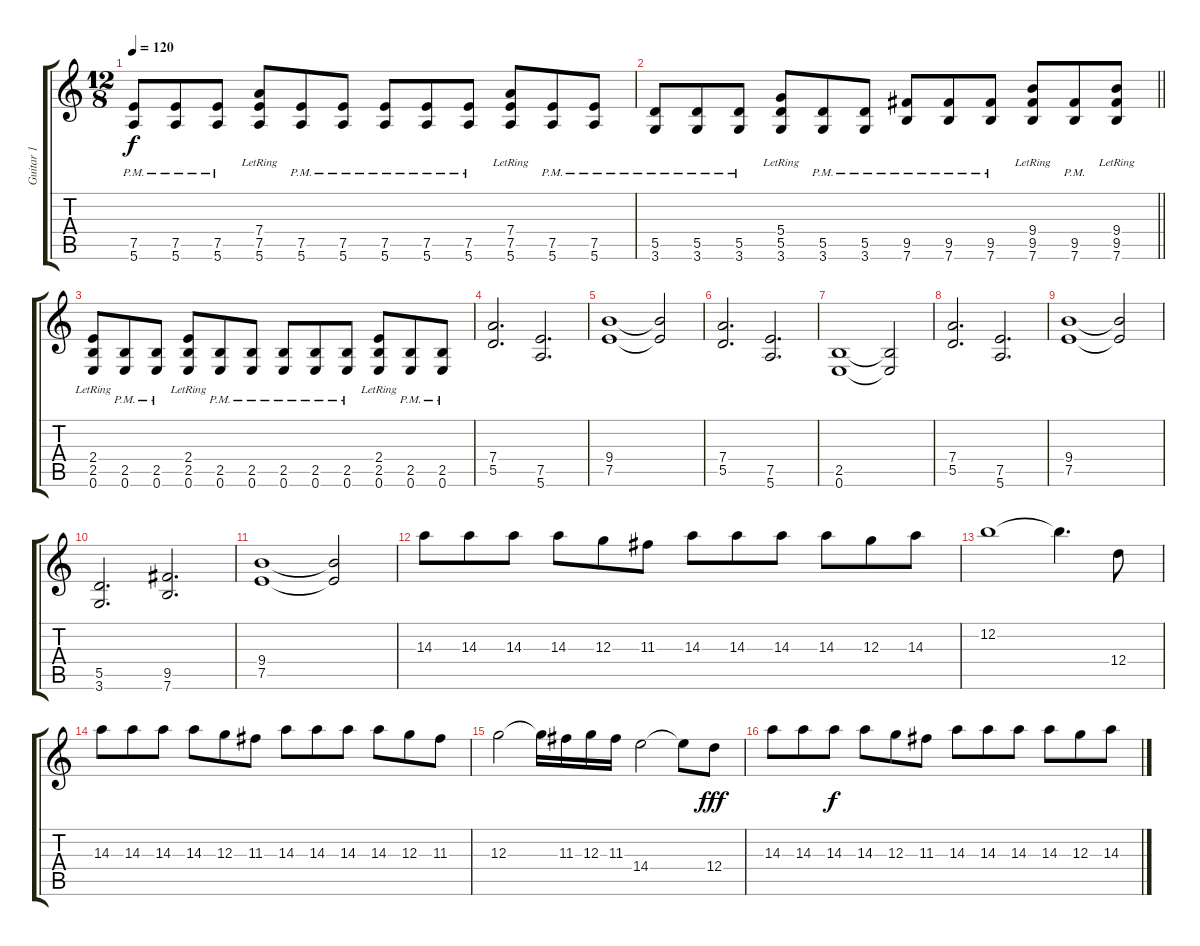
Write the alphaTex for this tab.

\track ("Guitar 1" "Guitar 1") {instrument distortionguitar}
\staff {score tabs}
\tuning (E4 B3 G3 D3 A2 E2) {hide}
\ts (12 8)
\tempo 120
\clef g2
\ks c
(7.5{pm} 5.6{pm}).8{dy f} (7.5{pm} 5.6{pm}).8 (7.5{pm} 5.6{pm}).8 (7.4{lr} 7.5 5.6).8 (7.5{pm} 5.6{pm}).8 (7.5{pm} 5.6{pm}).8 (7.5{pm} 5.6{pm}).8 (7.5{pm} 5.6{pm}).8 (7.5{pm} 5.6{pm}).8 (7.4{lr} 7.5 5.6).8 (7.5{pm} 5.6{pm}).8 (7.5{pm} 5.6{pm}).8 |
\barLineRight lightlight
(5.5{pm} 3.6{pm}).8 (5.5{pm} 3.6{pm}).8 (5.5{pm} 3.6{pm}).8 (5.4{lr} 5.5 3.6).8 (5.5{pm} 3.6{pm}).8 (5.5{pm} 3.6{pm}).8 (9.5{pm} 7.6{pm}).8 (9.5{pm} 7.6{pm}).8 (9.5{pm} 7.6{pm}).8 (9.4{lr} 9.5 7.6).8 (9.5{pm} 7.6{pm}).8 (9.4{lr} 9.5 7.6).8 |
(2.4{lr} 2.5 0.6).8 (2.5{pm} 0.6{pm}).8 (2.5{pm} 0.6{pm}).8 (2.4{lr} 2.5 0.6).8 (2.5{pm} 0.6{pm}).8 (2.5{pm} 0.6{pm}).8 (2.5{pm} 0.6{pm}).8 (2.5{pm} 0.6{pm}).8 (2.5{pm} 0.6{pm}).8 (2.4{lr} 2.5 0.6).8 (2.5{pm} 0.6{pm}).8 (2.5{pm} 0.6{pm}).8 |
(7.4 5.5).2{d} (7.5 5.6).2{d} |
(9.4 7.5).1 (9.4{t} 7.5{t}).2 |
(7.4 5.5).2{d} (7.5 5.6).2{d} |
(2.5 0.6).1 (2.5{t} 0.6{t}).2 |
(7.4 5.5).2{d} (7.5 5.6).2{d} |
(9.4 7.5).1 (9.4{t} 7.5{t}).2 |
(5.5 3.6).2{d} (9.5 7.6).2{d} |
(9.4 7.5).1 (9.4{t} 7.5{t}).2 |
14.3.8 14.3.8 14.3.8 14.3.8 12.3.8 11.3.8 14.3.8 14.3.8 14.3.8 14.3.8 12.3.8 14.3.8 |
12.2.1 12.2{t}.4{d} 12.4.8 |
14.3.8 14.3.8 14.3.8 14.3.8 12.3.8 11.3.8 14.3.8 14.3.8 14.3.8 14.3.8 12.3.8 11.3.8 |
12.3.2 12.3{t}.16 11.3.16 12.3.16 11.3.16 14.4.2 14.4{t}.8 12.4.8{dy fff} |
14.3.8 14.3.8 14.3.8{dy f} 14.3.8 12.3.8 11.3.8 14.3.8 14.3.8 14.3.8 14.3.8 12.3.8 14.3.8
